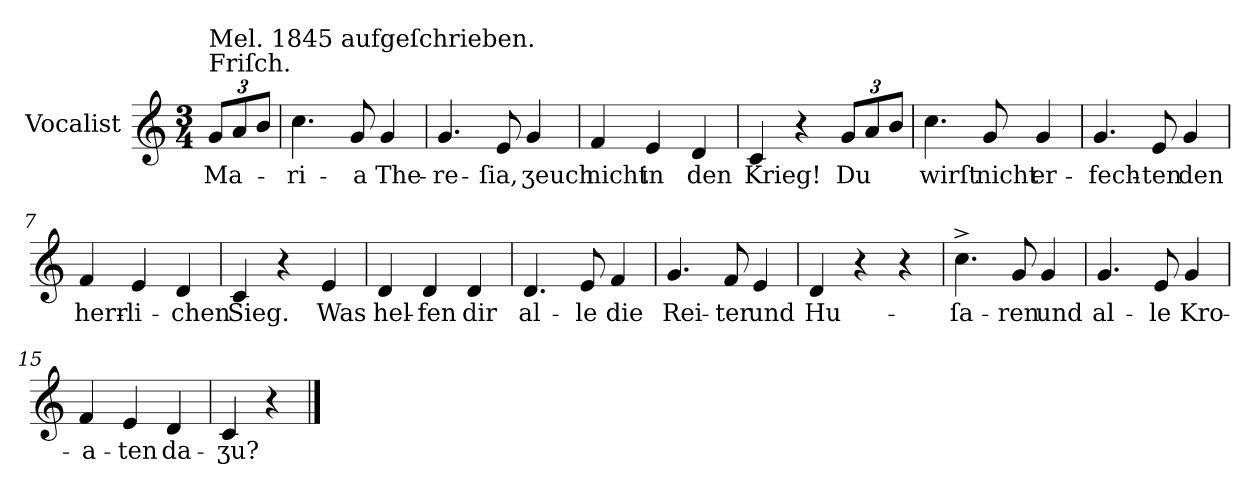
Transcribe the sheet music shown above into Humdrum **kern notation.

**kern	**text
*part1	*part1
*staff1	*staff1
*I"Vocalist	*
*k[]	*
*C:	*
*M3/4	*
=	=
!LO:TX:a:t=Friſch.	!
!LO:TX:a:t=Mel. 1845 aufgeſchrieben.	!
12gL	Ma-
12a	.
12bJ	.
=1	=1
4.cc	-ri-
8g	-a
4g	The-
=2	=2
4.g	-re-
8e	-ſia,
4g	ʒeuch
=3	=3
4f	nicht
4e	in
4d	den
=4	=4
4c	Krieg!
4r	.
12gL	Du
12a	.
12bJ	.
=5	=5
4.cc	wirſt
8g	nicht
4g	er-
=6	=6
4.g	-fech-
8e	-ten
4g	den
=7	=7
4f	herr-
4e	-li-
4d	-chen
=8	=8
4c	Sieg.
4r	.
4e	Was
=9	=9
4d	hel-
4d	-fen
4d	dir
=10	=10
4.d	al-
8e	-le
4f	die
=11	=11
4.g	Rei-
8f	-ter
4e	und
=12	=12
4d	Hu-
4r	.
4r	.
=13	=13
4.cc^	-ſa-
8g	-ren
4g	und
=14	=14
4.g	al-
8e	-le
4g	Kro-
=15	=15
4f	-a-
4e	-ten
4d	da-
=16	=16
4c	-ʒu?
4r	.
==	==
*-	*-
